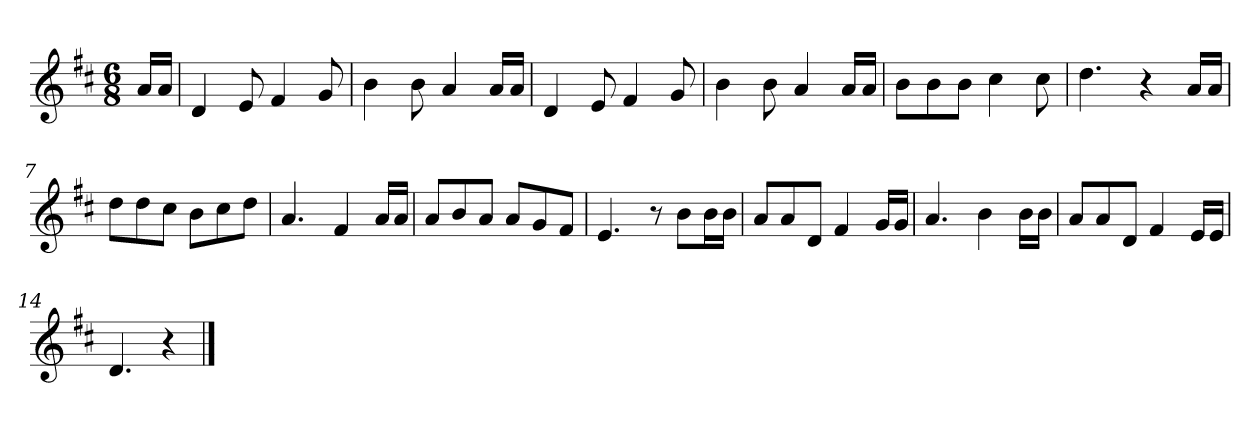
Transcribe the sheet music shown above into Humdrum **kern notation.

**kern
*part1
*staff1
*k[f#c#]
*M6/8
*MM120
=
16aLL
16aJJ
=1
4d
8e
4f#
8g
=2
4b
8b
4a
16aLL
16aJJ
=3
4d
8e
4f#
8g
=4
4b
8b
4a
16aLL
16aJJ
=5
8bL
8b
8bJ
4cc#
8cc#
=6
4.dd
4r
16aLL
16aJJ
=7
8ddL
8dd
8cc#J
8bL
8cc#
8ddJ
=8
4.a
4f#
16aLL
16aJJ
=9
8aL
8b
8aJ
8aL
8g
8f#J
=10
4.e
8r
8bL
16bL
16bJJ
=11
8aL
8a
8dJ
4f#
16gLL
16gJJ
=12
4.a
4b
16bLL
16bJJ
=13
8aL
8a
8dJ
4f#
16eLL
16eJJ
=14
4.d
4r
==
*-
